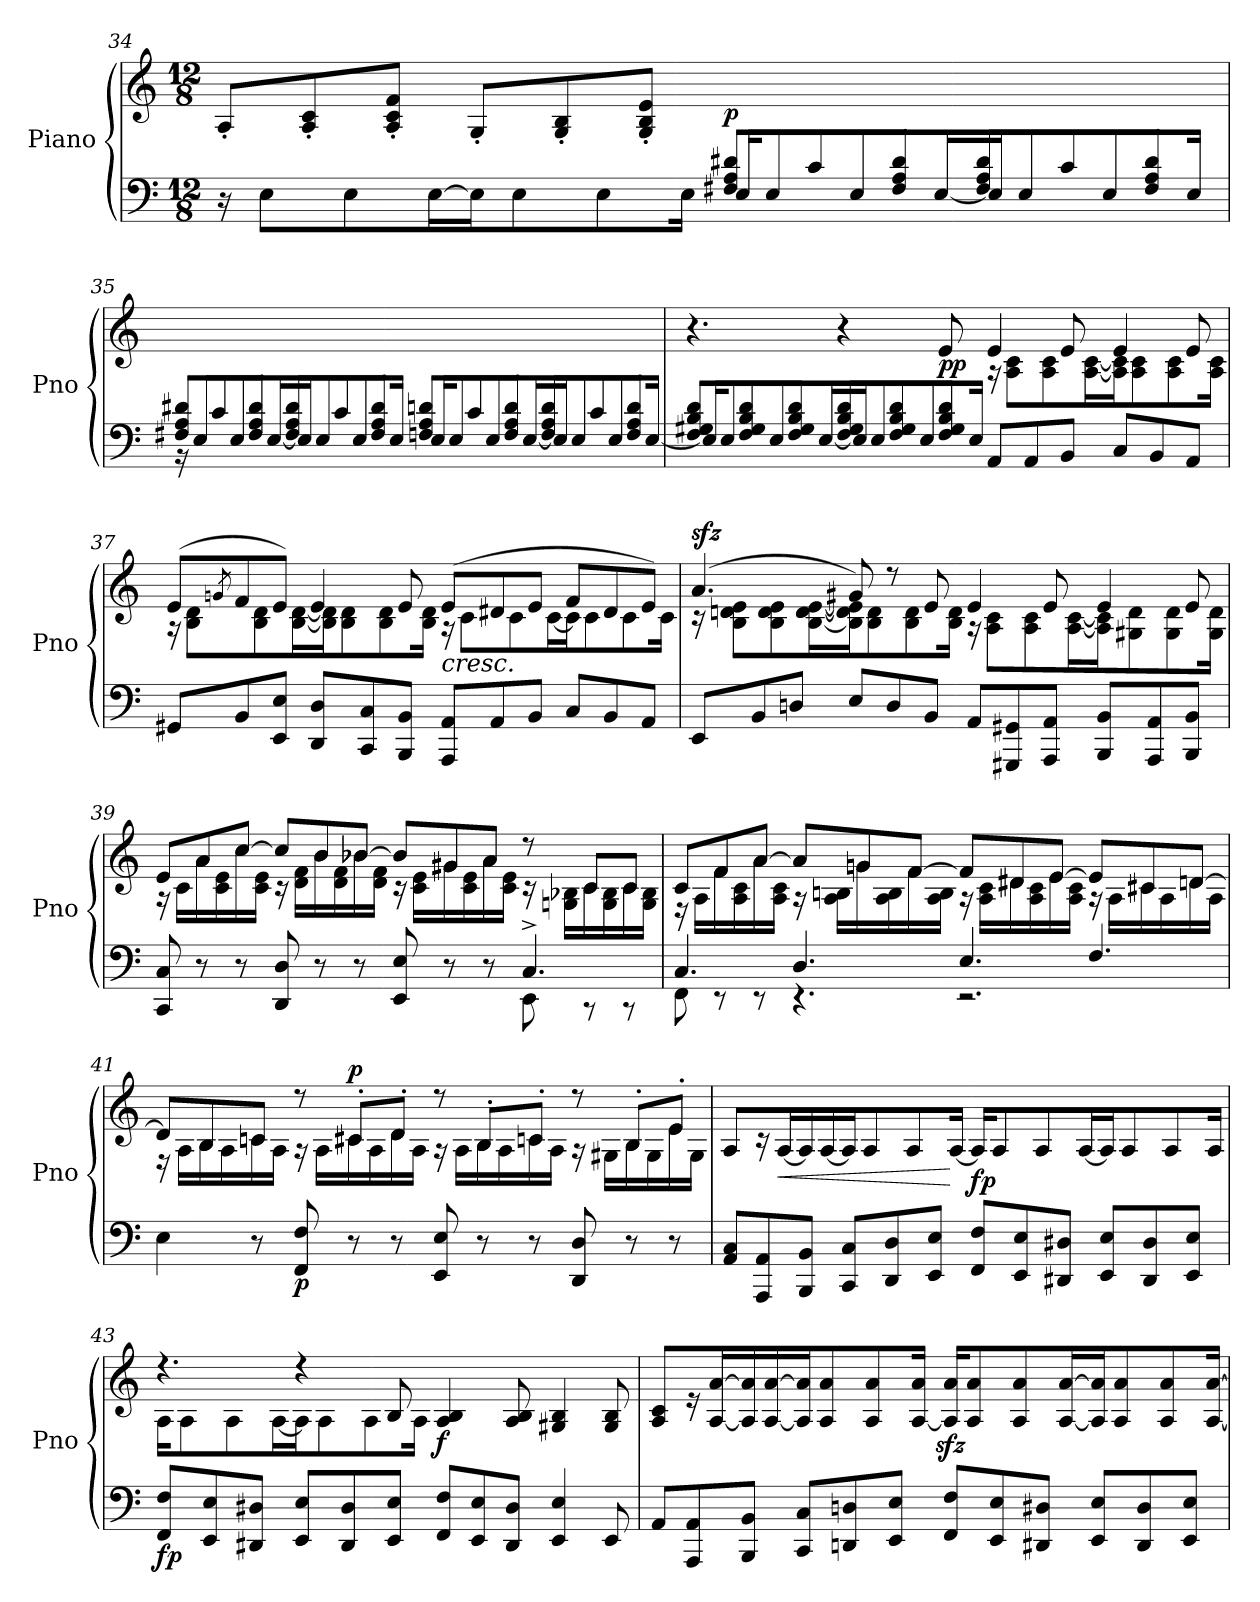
**kern	**kern	**dynam
*part1	*part1	*part1
*staff2	*staff1	*staff1/2
*I"Piano	*	*
*I'Pno	*	*
!!LO:LB:g=z
*clefF4	*clefG2	*
*k[]	*k[]	*
*M12/8	*M12/8	*
=34	=34	=34
*^	*	*
2.ryy	16r	8A'/L	.
.	8E\L	.	.
.	.	8A/' 8c/'	.
.	8E\	.	.
.	.	8A/' 8c/' 8f/'J	.
.	[16E\L	.	.
.	16E\J]	8G'/L	.
.	8E\	.	.
.	.	8G/' 8B/'	.
.	8E\	.	.
.	.	8G/' 8B/' 8e/'J	.
.	16E\Jk	.	.
!	!	!	!LO:DY:a=2
8F#X/ 8A/ 8d#X/L	16E/KL	2.ryy	p
.	8E/	.	.
8c/	.	.	.
.	8E/	.	.
8F#/' 8A/' 8d#/'J	.	.	.
.	[16E/L	.	.
8F#/ 8A/ 8d#/L	16E/J]	.	.
.	8E/	.	.
8c/	.	.	.
.	8E/	.	.
8F#/' 8A/' 8d#/'J	.	.	.
.	16E/Jk	.	.
!!LO:LB:g=z
=35	=35	=35	=35
8F#X/ 8A/ 8d#X/L	16r	1.ryy	.
.	8E/L	.	.
8c/	.	.	.
.	8E/	.	.
8F#/' 8A/' 8d#/'J	.	.	.
.	[16E/L	.	.
8F#/ 8A/ 8d#/L	16E/J]	.	.
.	8E/	.	.
8c/	.	.	.
.	8E/	.	.
8F#/' 8A/' 8d#/'J	.	.	.
.	16E/Jk	.	.
8Fn/ 8A/ 8dn/L	16E/KL	.	.
.	8E/	.	.
8c/	.	.	.
.	8E/	.	.
8F/' 8A/' 8d/'J	.	.	.
.	[16E/L	.	.
8F/ 8A/ 8d/L	16E/J]	.	.
.	8E/	.	.
8c/	.	.	.
.	8E/	.	.
8F/' 8A/' 8d/'J	.	.	.
.	[16E/Jk	.	.
!!LO:LB:g=z
=36	=36	=36	=36
*	*	*^	*
8F/ 8G#X/ 8B/ 8d/L	16E/KL]	4.r	2.ryy	.
.	8E/	.	.	.
8F/ 8G#/ 8B/ 8d/	.	.	.	.
.	8E/	.	.	.
8F/ 8G#/ 8B/ 8d/J	.	.	.	.
.	[16E/L	.	.	.
8F/ 8G#/ 8B/ 8d/L	16E/J]	4r	.	.
.	8E/	.	.	.
8F/ 8G#/ 8B/ 8d/	.	.	.	.
.	8E/	.	.	.
!	!	!	!	!LO:DY:b
8F/ 8G#/ 8B/ 8d/J	.	8e/	.	pp
.	16E/Jk	.	.	.
2.ryy	8AA/L	4e/	16r	.
.	.	.	8A\ 8c\L	.
.	8AA/	.	.	.
.	.	.	8A\ 8c\	.
.	8BB/J	8e/	.	.
.	.	.	[16A\ [16c\L	.
.	8C/L	4e/	16A\] 16c\]J	.
.	.	.	8A\ 8c\	.
.	8BB/	.	.	.
.	.	.	8A\ 8c\	.
.	8AA/J	8e/	.	.
.	.	.	16A\ 16c\Jk	.
*v	*v	*	*	*
!!LO:PB:g=z	!!
=37	=37	=37	=37
8GG#X/L	(>8e/L	16r	.
.	.	8B\ 8d\L	.
.	8qgni/	.	.
8BB/	8f/	.	.
.	.	8B\ 8d\	.
8EE/ 8E/J	8e/J)	.	.
.	.	[16B\ [16d\L	.
8DD/ 8D/L	4e/	16B\] 16d\]J	.
.	.	8B\ 8d\	.
8CC/ 8C/	.	.	.
.	.	8B\ 8d\	.
8BBB/ 8BB/J	8e/	.	.
.	.	16B\ 16d\Jk	.
!	!	!	!LO:HP:b
8AAA/ 8AA/L	(>8e/L	16r	<
.	.	8c\L	.
8AA/	8d#X/	.	.
.	.	8c\	.
8BB/J	8e/J	.	.
.	.	[16c\L	.
8C/L	8f/L	16c\J]	.
.	.	8c\	.
8BB/	8d#/	.	.
.	.	8c\	.
8AA/J	8e/J)	.	.
.	.	16c\Jk	.
!!LO:LB:g=z	!!
=38	=38	=38	=38
!	!	!	!LO:DY:a
8EE/L	(>4.a/	16r	sfz
.	.	8B\ 8dni\ 8e\L	.
8BB/	.	.	.
.	.	8B\ 8d\ 8e\	.
8Dni/J	.	.	.
.	.	[16B\ [16d\ [16e\L	.
8E/L	8g#X/)	16B\] 16d\] 16e\]J	.
.	.	8B\ 8d\	.
8D/	8r	.	.
.	.	8B\ 8d\	.
8BB/J	8e/	.	.
.	.	16B\ 16d\Jk	.
8AA/L	4e/	16r	.
.	.	8A\ 8c\L	.
8GGG#X/ 8GG#X/	.	.	.
.	.	8A\ 8c\	.
8AAA/ 8AA/J	8e/	.	.
.	.	[16A\ [16c\L	.
8BBB/ 8BB/L	4e/	16A\] 16c\]J	.
.	.	8G#X\ 8d\	.
8AAA/ 8AA/	.	.	.
.	.	8G#\ 8d\	.
8BBB/ 8BB/J	8e/	.	.
.	.	16G#\ 16d\Jk	.
!!LO:LB:g=z	!!
=39	=39	=39	=39
*^	*	*	*
8CC/ 8C/	8ryy	8e/L	16r	.
.	.	.	16c\LL	.
*v	*v	*	*	*
8r	8a/	16a\	.
.	.	16c\ 16e\	.
8r	[8cc/J	16cc\	.
.	.	16c\ 16e\JJ	.
8DD/ 8D/	8cc/L]	16r	.
.	.	16d\ 16f\LL	.
8r	8b/	16b\	.
.	.	16d\ 16f\	.
8r	[8b-X/J	16b-\	.
.	.	16d\ 16f\JJ	.
8EE/ 8E/	8b-/L]	16r	.
.	.	16c\ 16e\LL	.
8r	8g#X/	16g#\	.
.	.	16c\ 16e\	.
8r	8a/J	16a\	.
.	.	16c\ 16e\JJ	.
*^	*	*	*
4.C^/	8EE\	8r	16r	.
.	.	.	16Gni\ 16B-X\LL	.
.	8r	8c/L	16c\	.
.	.	.	16G\ 16B-\	.
.	8r	8c/J	16c\	.
.	.	.	16G\ 16B-\JJ	.
!!LO:LB:g=z	!!
=40	=40	=40	=40	=40
4.C/	8FF\	8c/L	16r	.
.	.	.	16A\LL	.
.	8r	8f/	16f\	.
.	.	.	16A\ 16c\	.
.	8r	[8a/J	16a\	.
.	.	.	16A\ 16c\JJ	.
4.D/	4.r	8a/L]	16r	.
.	.	.	16A\ 16Bni\LL	.
.	.	8gni/	16gni\	.
.	.	.	16A\ 16B\	.
.	.	[8f/J	16f\	.
.	.	.	16A\ 16B\JJ	.
4.E/	2.r	8f/L]	16r	.
.	.	.	16A\ 16c\LL	.
.	.	8d#X/	16d#\	.
.	.	.	16A\ 16c\	.
.	.	[8e/J	16e\	.
.	.	.	16A\ 16c\JJ	.
4.F/	.	8e/L]	16r	.
.	.	.	16A\LL	.
.	.	8c#X/	16c#\	.
.	.	.	16A\	.
.	.	[8dn/J	16d\	.
.	.	.	16A\JJ	.
*v	*v	*	*	*
!!LO:LB:g=z	!!
=41	=41	=41	=41
4E\	8d/L]	16r	.
.	.	16A\LL	.
.	8B/	16B\	.
.	.	16A\	.
8r	8cni/J	16cni\	.
.	.	16A\JJ	.
!	!	!	!LO:DY:b=2
8FF/ 8F/	8r	16r	p
.	.	16A\LL	.
!	!	!	!LO:DY:a
8r	8c#X'/L	16c#\	p
.	.	16A\	.
8r	8d'/J	16d\	.
.	.	16A\JJ	.
8EE/ 8E/	8r	16r	.
.	.	16A\LL	.
8r	8B'/L	16B\	.
.	.	16A\	.
8r	8cn'/J	16c\	.
.	.	16A\JJ	.
8DD/ 8D/	8r	16r	.
.	.	16G#X\LL	.
8r	8B'/L	16B\	.
.	.	16G#\	.
8r	8e'/J	16e\	.
.	.	16G#\JJ	.
*	*v	*v	*
!!LO:PB:g=z
=42	=42	=42
8AA/ 8C/L	8A/L	.
8AAA/ 8AA/	16r	.
!	!	!LO:HP:b
.	[16A/L	<
8BBB/ 8BB/J	16A/]	.
.	[16A/	.
8CC/ 8C/L	16A/J]	.
.	8A/	.
8DD/ 8D/	.	.
.	8A/	.
8EE/ 8E/J	.	.
.	[16A/Jk	[
!	!	!LO:DY:b
8FF/ 8F/L	16A/KL]	fp
.	8A/	.
8EE/ 8E/	.	.
.	8A/	.
8DD#X/ 8D#X/J	.	.
.	[16A/L	.
8EE/ 8E/L	16A/J]	.
.	8A/	.
8DD#/ 8D#/	.	.
.	8A/	.
8EE/ 8E/J	.	.
.	16A/Jk	.
!!LO:LB:g=z
=43	=43	=43
*	*^	*
!	!	!	!LO:DY:b=2
8FF/ 8F/L	4.r	16A\KL	fp
.	.	8A\	.
8EE/ 8E/	.	.	.
.	.	8A\	.
8DD#X/ 8D#X/J	.	.	.
.	.	[16A\L	.
8EE/ 8E/L	4r	16A\J]	.
.	.	8A\	.
8DD#/ 8D#/	.	.	.
.	.	8A\	.
8EE/ 8E/J	8B/	.	.
.	.	16A\Jk	.
!	!	!	!LO:DY:b
8FF/ 8F/L	4A/ 4B/	2.ryy	f
8EE/ 8E/	.	.	.
8DD#/ 8D#/J	8A/ 8B/	.	.
4EE/ 4E/	4G#X/ 4B/	.	.
8EE/	8G#/ 8B/	.	.
*	*v	*v	*
!!LO:LB:g=z
=44	=44	=44
8AA/L	8A/ 8c/L	.
8AAA/ 8AA/	16r	.
.	[16A/ [16a/L	.
8BBB/ 8BB/J	16A/] 16a/]	.
.	[16A/ [16a/	.
8CC/ 8C/L	16A/] 16a/]J	.
.	8A/ 8a/	.
8DDni/ 8Dni/	.	.
.	8A/ 8a/	.
8EE/ 8E/J	.	.
.	[16A/ 16a/Jk	.
8FF/ 8F/L	16A/]zz< 16a/zz<KL	.
.	8A/ 8a/	.
8EE/ 8E/	.	.
.	8A/ 8a/	.
8DD#X/ 8D#X/J	.	.
.	[16A/ [16a/L	.
8EE/ 8E/L	16A/] 16a/]J	.
.	8A/ 8a/	.
8DD#/ 8D#/	.	.
.	8A/ 8a/	.
8EE/ 8E/J	.	.
.	[16A/ [16a/Jk	.
.	.	[
=	=	=
*-	*-	*-
